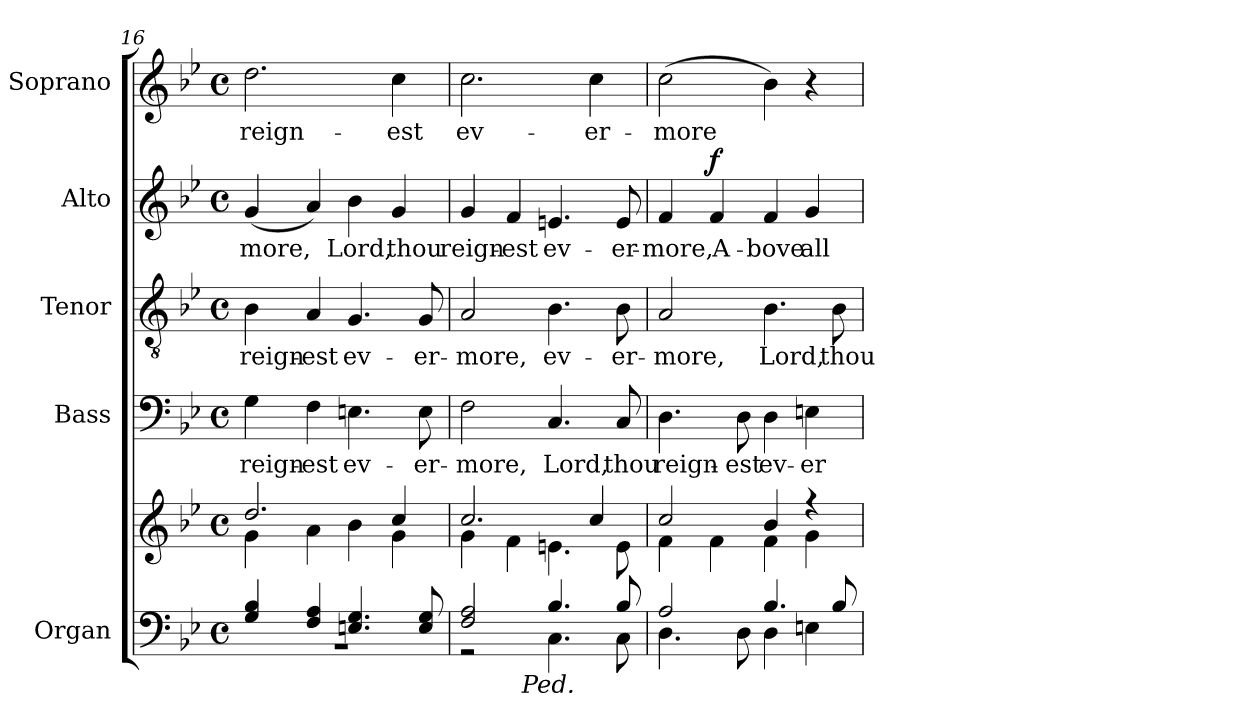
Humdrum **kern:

**kern	**kern	**kern	**text	**kern	**text	**kern	**text	**dynam	**kern	**text
*part5	*part5	*part4	*part4	*part3	*part3	*part2	*part2	*part2	*part1	*part1
*staff6	*staff5	*staff4	*staff4	*staff3	*staff3	*staff2	*staff2	*staff2	*staff1	*staff1
*I"Organ	*	*I"Bass	*	*I"Tenor	*	*I"Alto	*	*	*I"Soprano	*
*I'Org.	*	*I'B.	*	*I'T.	*	*I'A.	*	*	*I'S.	*
*clefF4	*clefG2	*clefF4	*	*clefGv2	*	*clefG2	*	*	*clefG2	*
*	*	*	*	*ITrd7c12	*	*	*	*	*	*
*k[b-e-]	*k[b-e-]	*k[b-e-]	*	*k[b-e-]	*	*k[b-e-]	*	*	*k[b-e-]	*
*B-:	*B-:	*B-:	*	*B-:	*	*B-:	*	*	*B-:	*
*M4/4	*M4/4	*M4/4	*	*M4/4	*	*M4/4	*	*	*M4/4	*
*met(c)	*met(c)	*met(c)	*	*met(c)	*	*met(c)	*	*	*met(c)	*
=16	=16	=16	=16	=16	=16	=16	=16	=16	=16	=16
*^	*^	*	*	*	*	*	*	*	*	*
!	!	!	!	!	!LO:LY:b:color=#000000	!	!	!	!	!	!	!
!	!	!	!	!	!	!	!LO:LY:b:color=#000000	!	!	!	!	!
!	!	!	!	!	!	!	!	!	!LO:LY:b:color=#000000	!	!	!
!	!	!	!	!	!	!	!	!	!	!	!	!LO:LY:b:color=#000000
4Gi/ 4B-i	1r	2.ddi/	4gi\	4Gi\	reign-	4BB-i\	reign-	(4gi/	-more,	.	2.ddi\	reign-
!	!	!	!	!	!LO:LY:b:color=#000000	!	!	!	!	!	!	!
!	!	!	!	!	!	!	!LO:LY:b:color=#000000	!	!	!	!	!
4Fi/ 4Ai	.	.	4ai\	4Fi\	-est	4AAi/	-est	4ai/)	.	.	.	.
!	!	!	!	!	!LO:LY:b:color=#000000	!	!	!	!	!	!	!
!	!	!	!	!	!	!	!LO:LY:b:color=#000000	!	!	!	!	!
!	!	!	!	!	!	!	!	!	!LO:LY:b:color=#000000	!	!	!
4.Eni/ 4.Gi	.	.	4b-i\	4.Eni\	ev-	4.GGi/	ev-	4b-i\	Lord,	.	.	.
!	!	!	!	!	!	!	!	!	!LO:LY:b:color=#000000	!	!	!
!	!	!	!	!	!	!	!	!	!	!	!	!LO:LY:b:color=#000000
.	.	4cci/	4gi\	.	.	.	.	4gi/	thou	.	4cci\	-est
!	!	!	!	!	!LO:LY:b:color=#000000	!	!	!	!	!	!	!
!	!	!	!	!	!	!	!LO:LY:b:color=#000000	!	!	!	!	!
8Ei/ 8Gi	.	.	.	8Ei\	-er-	8GGi/	-er-	.	.	.	.	.
!!LO:PB:g=z
=17	=17	=17	=17	=17	=17	=17	=17	=17	=17	=17	=17	=17
!	!	!	!	!	!LO:LY:b:color=#000000	!	!	!	!	!	!	!
!	!	!	!	!	!	!	!LO:LY:b:color=#000000	!	!	!	!	!
!	!	!	!	!	!	!	!	!	!LO:LY:b:color=#000000	!	!	!
!	!	!	!	!	!	!	!	!	!	!	!	!LO:LY:b:color=#000000
2Fi/ 2Ai	2r	2.cci/	4gi\	2Fi\	-more,	2AAi/	-more,	4gi/	reign-	.	2.cci\	ev-
!	!	!	!	!	!	!	!	!	!LO:LY:b:color=#000000	!	!	!
.	.	.	4fi\	.	.	.	.	4fi/	-est	.	.	.
!	!	!	!	!	!LO:LY:b:color=#000000	!	!	!	!	!	!	!
!	!	!	!	!	!	!	!LO:LY:b:color=#000000	!	!	!	!	!
!LO:TX:b:i:cj:t=Ped.	!	!	!	!	!	!	!	!	!	!	!	!
!	!	!	!	!	!	!	!	!	!LO:LY:b:color=#000000	!	!	!
4.B-i/	4.Ci\	.	4.eni\	4.Ci/	Lord,	4.BB-i\	ev-	4.eni/	ev-	.	.	.
!	!	!	!	!	!	!	!	!	!	!	!	!LO:LY:b:color=#000000
.	.	4cci/	.	.	.	.	.	.	.	.	4cci\	-er-
!	!	!	!	!	!LO:LY:b:color=#000000	!	!	!	!	!	!	!
!	!	!	!	!	!	!	!LO:LY:b:color=#000000	!	!	!	!	!
!	!	!	!	!	!	!	!	!	!LO:LY:b:color=#000000	!	!	!
8B-i/	8Ci\	.	8ei\	8Ci/	thou	8BB-i\	-er-	8ei/	-er-	.	.	.
=18	=18	=18	=18	=18	=18	=18	=18	=18	=18	=18	=18	=18
!	!	!	!	!	!LO:LY:b:color=#000000	!	!	!	!	!	!	!
!	!	!	!	!	!	!	!LO:LY:b:color=#000000	!	!	!	!	!
!	!	!	!	!	!	!	!	!	!LO:LY:b:color=#000000	!	!	!
!	!	!	!	!	!	!	!	!	!	!	!	!LO:LY:b:color=#000000
2Ai/	4.Di\	2cci/	4fi\	4.Di\	reign-	2AAi/	-more,	4fi/	-more,	.	(2cci\	-more
!	!	!	!	!	!	!	!	!	!LO:LY:b:color=#000000	!	!	!
.	.	.	4fi\	.	.	.	.	4fi/	A-	f	.	.
!	!	!	!	!	!LO:LY:b:color=#000000	!	!	!	!	!	!	!
.	8Di\	.	.	8Di\	-est	.	.	.	.	.	.	.
!	!	!	!	!	!LO:LY:b:color=#000000	!	!	!	!	!	!	!
!	!	!	!	!	!	!	!LO:LY:b:color=#000000	!	!	!	!	!
!	!	!	!	!	!	!	!	!	!LO:LY:b:color=#000000	!	!	!
4.B-i/	4Di\	4b-i/	4fi\	4Di\	ev-	4.BB-i\	Lord,	4fi/	-bove	.	4b-i\)	.
!	!	!	!	!	!LO:LY:b:color=#000000	!	!	!	!	!	!	!
!	!	!	!	!	!	!	!	!	!LO:LY:b:color=#000000	!	!	!
.	4Eni\	4r	4gi\	4Eni\	-er-	.	.	4gi/	all	.	4r	.
!	!	!	!	!	!	!	!LO:LY:b:color=#000000	!	!	!	!	!
8B-i/	.	.	.	.	.	8BB-i\	thou	.	.	.	.	.
*v	*v	*	*	*	*	*	*	*	*	*	*	*
*	*v	*v	*	*	*	*	*	*	*	*	*
=	=	=	=	=	=	=	=	=	=	=
*-	*-	*-	*-	*-	*-	*-	*-	*-	*-	*-
